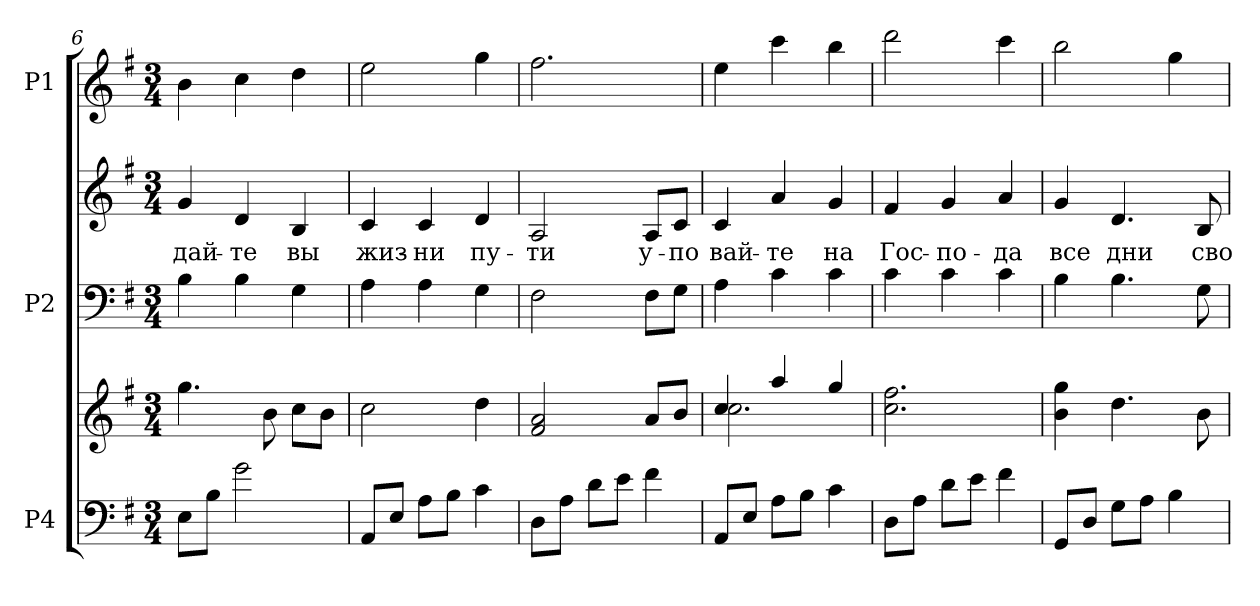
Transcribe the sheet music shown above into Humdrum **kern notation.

**kern	**kern	**kern	**kern	**text	**kern
*part3	*part3	*part2	*part2	*part2	*part1
*staff5	*staff4	*staff3	*staff2	*staff2	*staff1
*I"P4	*	*I"P2	*	*	*I"P1
!!LO:LB:g=z
*clefF4	*clefG2	*clefF4	*clefG2	*	*clefG2
*k[f#]	*k[f#]	*k[f#]	*k[f#]	*	*k[f#]
*G:	*G:	*G:	*G:	*	*G:
*M3/4	*M3/4	*M3/4	*M3/4	*	*M3/4
=6	=6	=6	=6	=6	=6
!	!	!	!	!LO:LY:b:color=#000000	!
8Ei\L	4.ggi\	4Bi\	4gi/	-дай-	4bi\
8Bi\J	.	.	.	.	.
!	!	!	!	!LO:LY:b:color=#000000	!
2gi\	.	4Bi\	4di/	-те	4cci\
.	8bi\	.	.	.	.
!	!	!	!	!LO:LY:b:color=#000000	!
.	8cci\L	4Gi\	4Bi/	вы	4ddi\
.	8bi\J	.	.	.	.
=7	=7	=7	=7	=7	=7
!	!	!	!	!LO:LY:b:color=#000000	!
8AAi/L	2cci\	4Ai\	4ci/	жиз-	2eei\
8Ei/J	.	.	.	.	.
!	!	!	!	!LO:LY:b:color=#000000	!
8Ai\L	.	4Ai\	4ci/	-ни	.
8Bi\J	.	.	.	.	.
!	!	!	!	!LO:LY:b:color=#000000	!
4ci\	4ddi\	4Gi\	4di/	пу-	4ggi\
=8	=8	=8	=8	=8	=8
!	!	!	!	!LO:LY:b:color=#000000	!
8Di\L	2f#i/ 2ai	2F#i\	2Ai/	-ти	2.ff#i\
8Ai\J	.	.	.	.	.
8di\L	.	.	.	.	.
8ei\J	.	.	.	.	.
!	!	!	!	!LO:LY:b:color=#000000	!
4f#i\	8ai/L	8F#i\L	8Ai/L	у-	.
!	!	!	!	!LO:LY:b:color=#000000	!
.	8bi/J	8Gi\J	8ci/J	-по	.
=9	=9	=9	=9	=9	=9
*	*^	*	*	*	*
!	!	!	!	!	!LO:LY:b:color=#000000	!
8AAi/L	4cci/	2.cci\	4Ai\	4ci/	вай-	4eei\
8Ei/J	.	.	.	.	.	.
!	!	!	!	!	!LO:LY:b:color=#000000	!
8Ai\L	4aai/	.	4ci\	4ai/	-те	4ccci\
8Bi\J	.	.	.	.	.	.
!	!	!	!	!	!LO:LY:b:color=#000000	!
4ci\	4ggi/	.	4ci\	4gi/	на	4bbi\
*	*v	*v	*	*	*	*
=10	=10	=10	=10	=10	=10
!	!	!	!	!LO:LY:b:color=#000000	!
8Di\L	2.cci\ 2.ff#i	4ci\	4f#i/	Гос-	2dddi\
8Ai\J	.	.	.	.	.
!	!	!	!	!LO:LY:b:color=#000000	!
8di\L	.	4ci\	4gi/	-по-	.
8ei\J	.	.	.	.	.
!	!	!	!	!LO:LY:b:color=#000000	!
4f#i\	.	4ci\	4ai/	-да	4ccci\
=11	=11	=11	=11	=11	=11
!	!	!	!	!LO:LY:b:color=#000000	!
8GGi/L	4bi\ 4ggi	4Bi\	4gi/	все	2bbi\
8Di/J	.	.	.	.	.
!	!	!	!	!LO:LY:b:color=#000000	!
8Gi\L	4.ddi\	4.Bi\	4.di/	дни	.
8Ai\J	.	.	.	.	.
4Bi\	.	.	.	.	4ggi\
!	!	!	!	!LO:LY:b:color=#000000	!
.	8bi\	8Gi\	8Bi/	сво-	.
=	=	=	=	=	=
*-	*-	*-	*-	*-	*-
